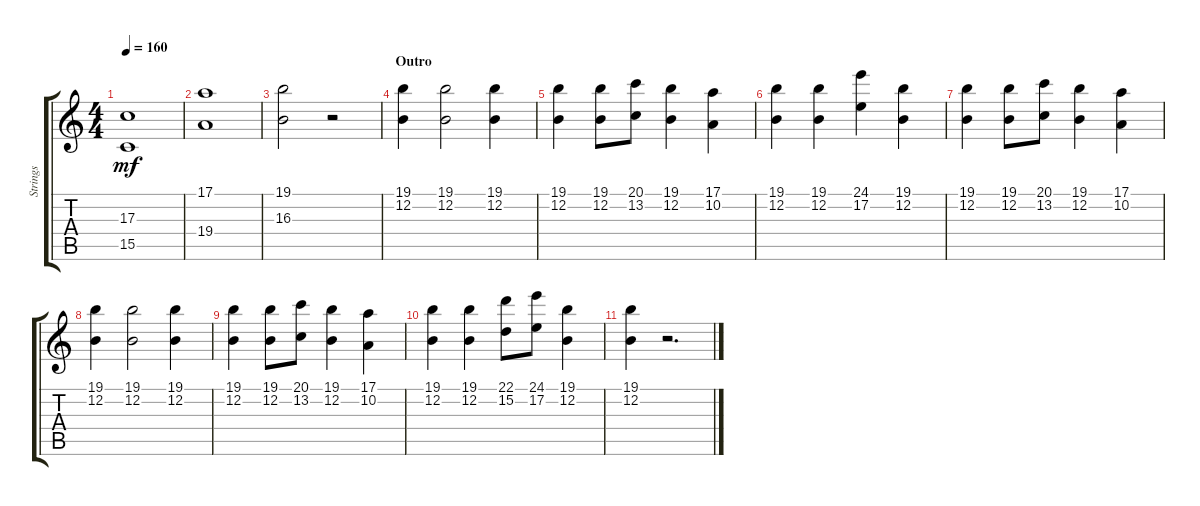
\track ("Strings" "Strings") {instrument stringensemble2}
\staff {score tabs}
\tuning (E4 B3 G3 D3 A2 E2) {hide}
\ts (4 4)
\tempo 160
\clef g2
\ks c
(17.3 15.5).1{dy mf} |
(17.1 19.4).1 |
(19.1 16.3).2 r.2 |
\section ("" "Outro")
(19.1 12.2).4 (19.1 12.2).2 (19.1 12.2).4 |
(19.1 12.2).4 (19.1 12.2).8 (20.1 13.2).8 (19.1 12.2).4 (17.1 10.2).4 |
(19.1 12.2).4 (19.1 12.2).4 (24.1 17.2).4 (19.1 12.2).4 |
(19.1 12.2).4 (19.1 12.2).8 (20.1 13.2).8 (19.1 12.2).4 (17.1 10.2).4 |
(19.1 12.2).4 (19.1 12.2).2 (19.1 12.2).4 |
(19.1 12.2).4 (19.1 12.2).8 (20.1 13.2).8 (19.1 12.2).4 (17.1 10.2).4 |
(19.1 12.2).4 (19.1 12.2).4 (22.1 15.2).8 (24.1 17.2).8 (19.1 12.2).4 |
(19.1 12.2).4 r.2{d}
